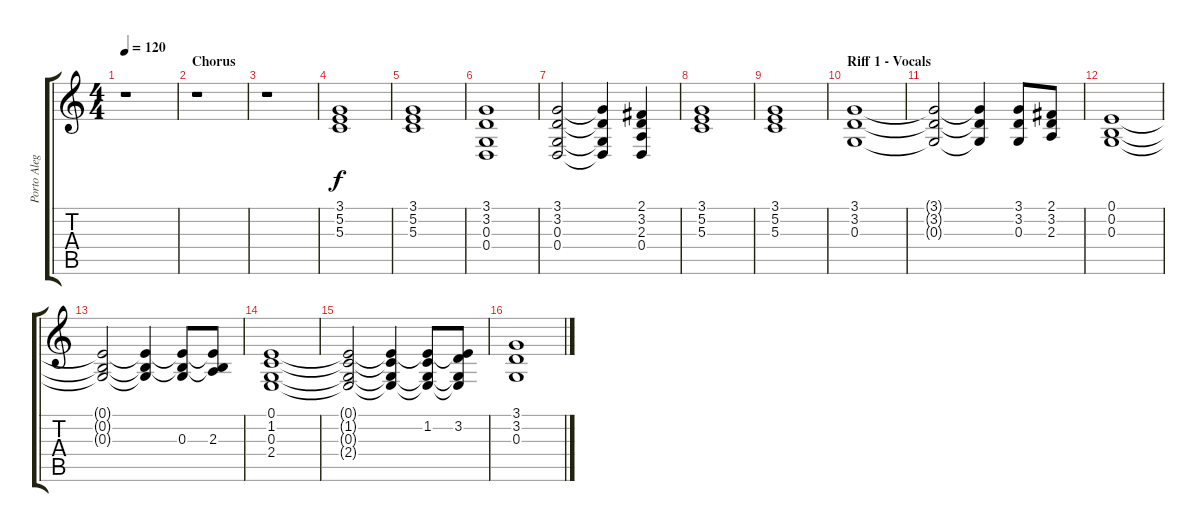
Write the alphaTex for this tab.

\track ("Porto Alegre Symphony Orchestra" "Porto Aleg") {instrument stringensemble1}
\staff {score tabs}
\tuning (E4 B3 G3 D3 A2 E2) {hide}
\ts (4 4)
\tempo 120
\clef g2
\ks c
r.1{dy f} |
\section ("" "Chorus")
r.1 |
r.1 |
(3.1 5.2 5.3).1 |
(3.1 5.2 5.3).1 |
(3.1 3.2 0.3 0.4).1 |
(3.1 3.2 0.3 0.4).2 (3.1{t} 3.2{t} 0.3{t} 0.4{t}).4 (2.1 3.2 2.3 0.4).4 |
(3.1 5.2 5.3).1 |
(3.1 5.2 5.3).1 |
\section ("" "Riff 1 - Vocals")
(3.1 3.2 0.3).1{volume 11} |
(3.1{t} 3.2{t} 0.3{t}).2 (3.1{t} 3.2{t} 0.3{t}).4 (3.1 3.2 0.3).8 (2.1 3.2 2.3).8 |
(0.1 0.2 0.3).1{volume 11} |
(0.1{t} 0.2{t} 0.3{t}).2 (0.1{t} 0.2{t} 0.3{t}).4 (0.1{t} 0.2{t} 0.3).8 (0.1{t} 0.2{t} 2.3).8 |
(0.1 1.2 0.3 2.4).1{volume 11} |
(0.1{t} 1.2{t} 0.3{t} 2.4{t}).2 (0.1{t} 1.2{t} 0.3{t} 2.4{t}).4 (0.1{t} 1.2 0.3{t} 2.4{t}).8 (0.1{t} 3.2 0.3{t} 2.4{t}).8 |
(3.1 3.2 0.3).1{volume 11}
